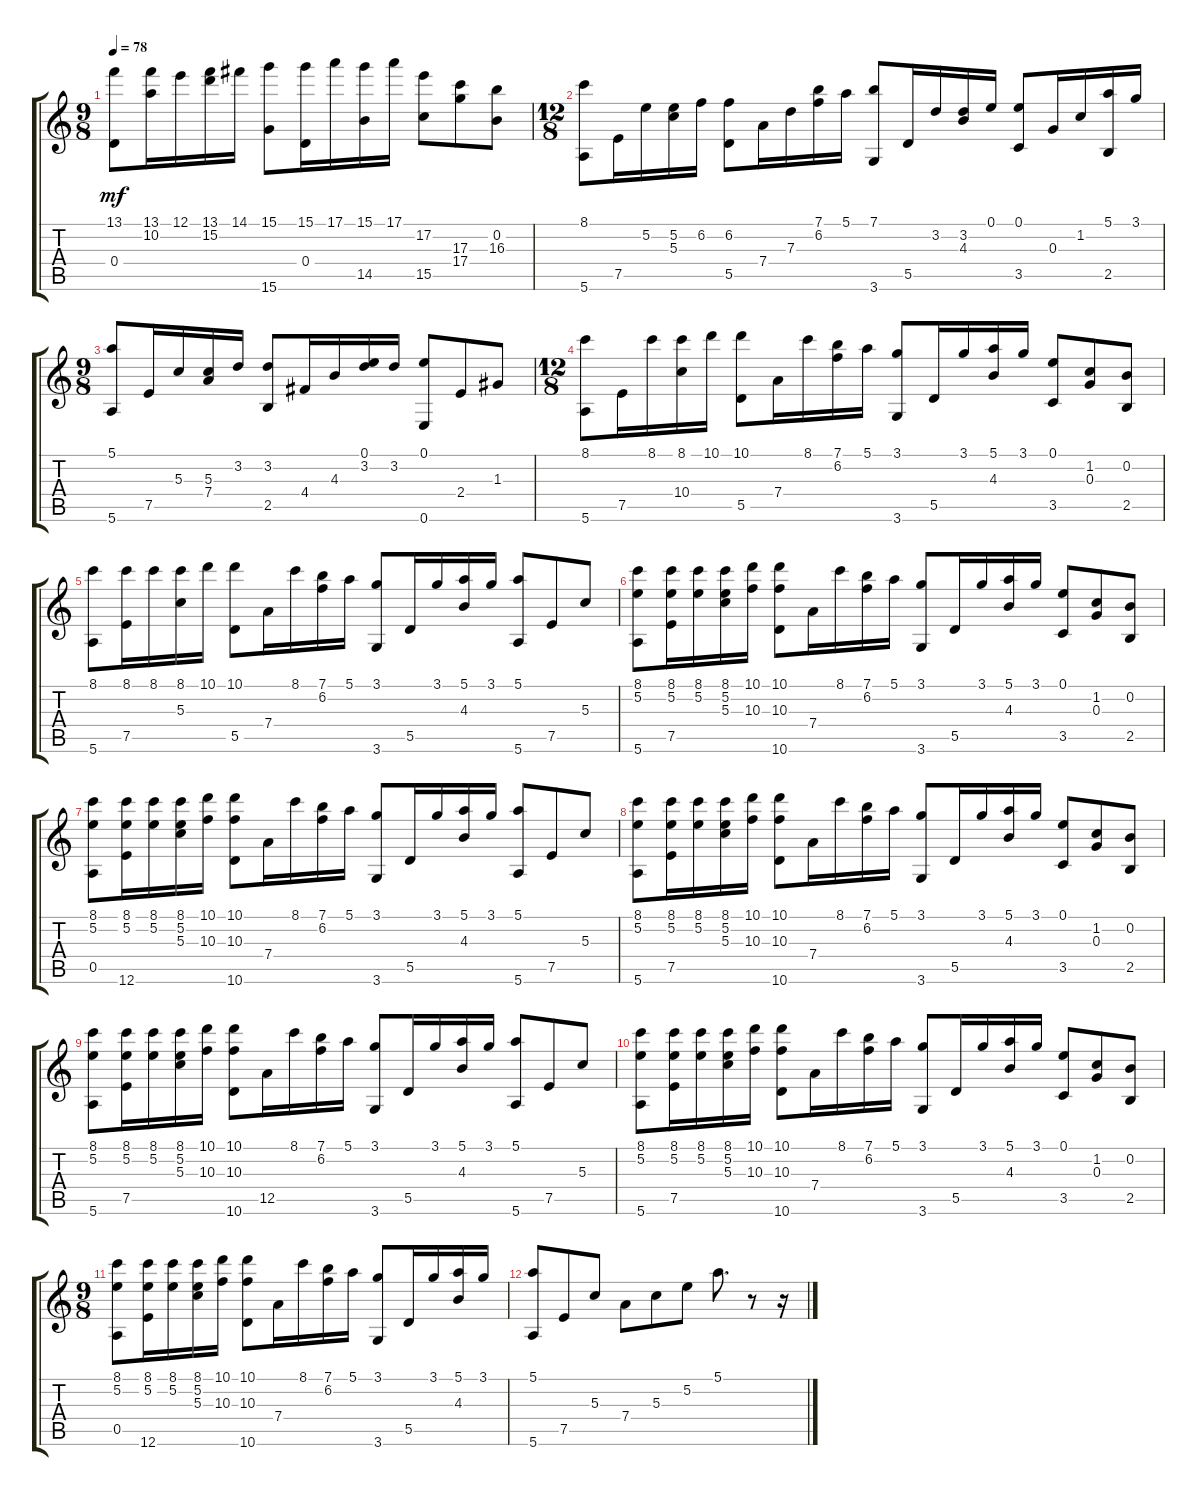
\track "" {instrument acousticguitarnylon}
\staff {score tabs}
\tuning (E4 B3 G3 D3 A2 E2) {hide}
\ts (9 8)
\tempo 78
\clef g2
\ks c
(13.1 0.4).8{dy mf} (13.1 10.2).16 12.1.16 (13.1 15.2).16 14.1.16 (15.1 15.6).8 (15.1 0.4).16 17.1.16 (15.1 14.5).16 17.1.16 (17.2 15.5).8 (17.3 17.4).8 (0.2 16.3).8 |
\ts (12 8)
(8.1 5.6).8 7.5.16 5.2.16 (5.2 5.3).16 6.2.16 (6.2 5.5).8 7.4.16 7.3.16 (7.1 6.2).16 5.1.16 (7.1 3.6).8 5.5.16 3.2.16 (3.2 4.3).16 0.1.16 (0.1 3.5).8 0.3.16 1.2.16 (5.1 2.5).16 3.1.16 |
\ts (9 8)
(5.1 5.6).8 7.5.16 5.3.16 (5.3 7.4).16 3.2.16 (3.2 2.5).8 4.4.16 4.3.16 (0.1 3.2).16 3.2.16 (0.1 0.6).8 2.4.8 1.3.8 |
\ts (12 8)
(8.1 5.6).8 7.5.16 8.1.16 (8.1 10.4).16 10.1.16 (10.1 5.5).8 7.4.16 8.1.16 (7.1 6.2).16 5.1.16 (3.1 3.6).8 5.5.16 3.1.16 (5.1 4.3).16 3.1.16 (0.1 3.5).8 (1.2 0.3).8 (0.2 2.5).8 |
(8.1 5.6).8 (8.1 7.5).16 8.1.16 (8.1 5.3).16 10.1.16 (10.1 5.5).8 7.4.16 8.1.16 (7.1 6.2).16 5.1.16 (3.1 3.6).8 5.5.16 3.1.16 (5.1 4.3).16 3.1.16 (5.1 5.6).8 7.5.8 5.3.8 |
(8.1 5.2 5.6).8 (8.1 5.2 7.5).16 (8.1 5.2).16 (8.1 5.2 5.3).16 (10.1 10.3).16 (10.1 10.3 10.6).8 7.4.16 8.1.16 (7.1 6.2).16 5.1.16 (3.1 3.6).8 5.5.16 3.1.16 (5.1 4.3).16 3.1.16 (0.1 3.5).8 (1.2 0.3).8 (0.2 2.5).8 |
(8.1 5.2 0.5).8 (8.1 5.2 12.6).16 (8.1 5.2).16 (8.1 5.2 5.3).16 (10.1 10.3).16 (10.1 10.3 10.6).8 7.4.16 8.1.16 (7.1 6.2).16 5.1.16 (3.1 3.6).8 5.5.16 3.1.16 (5.1 4.3).16 3.1.16 (5.1 5.6).8 7.5.8 5.3.8 |
(8.1 5.2 5.6).8 (8.1 5.2 7.5).16 (8.1 5.2).16 (8.1 5.2 5.3).16 (10.1 10.3).16 (10.1 10.3 10.6).8 7.4.16 8.1.16 (7.1 6.2).16 5.1.16 (3.1 3.6).8 5.5.16 3.1.16 (5.1 4.3).16 3.1.16 (0.1 3.5).8 (1.2 0.3).8 (0.2 2.5).8 |
(8.1 5.2 5.6).8 (8.1 5.2 7.5).16 (8.1 5.2).16 (8.1 5.2 5.3).16 (10.1 10.3).16 (10.1 10.3 10.6).8 12.5.16 8.1.16 (7.1 6.2).16 5.1.16 (3.1 3.6).8 5.5.16 3.1.16 (5.1 4.3).16 3.1.16 (5.1 5.6).8 7.5.8 5.3.8 |
(8.1 5.2 5.6).8 (8.1 5.2 7.5).16 (8.1 5.2).16 (8.1 5.2 5.3).16 (10.1 10.3).16 (10.1 10.3 10.6).8 7.4.16 8.1.16 (7.1 6.2).16 5.1.16 (3.1 3.6).8 5.5.16 3.1.16 (5.1 4.3).16 3.1.16 (0.1 3.5).8 (1.2 0.3).8 (0.2 2.5).8 |
\ts (9 8)
(8.1 5.2 0.5).8 (8.1 5.2 12.6).16 (8.1 5.2).16 (8.1 5.2 5.3).16 (10.1 10.3).16 (10.1 10.3 10.6).8 7.4.16 8.1.16 (7.1 6.2).16 5.1.16 (3.1 3.6).8 5.5.16 3.1.16 (5.1 4.3).16 3.1.16 |
(5.1 5.6).8 7.5.8 5.3.8 7.4.8 5.3.8 5.2.8 5.1.8{d} r.8 r.16
